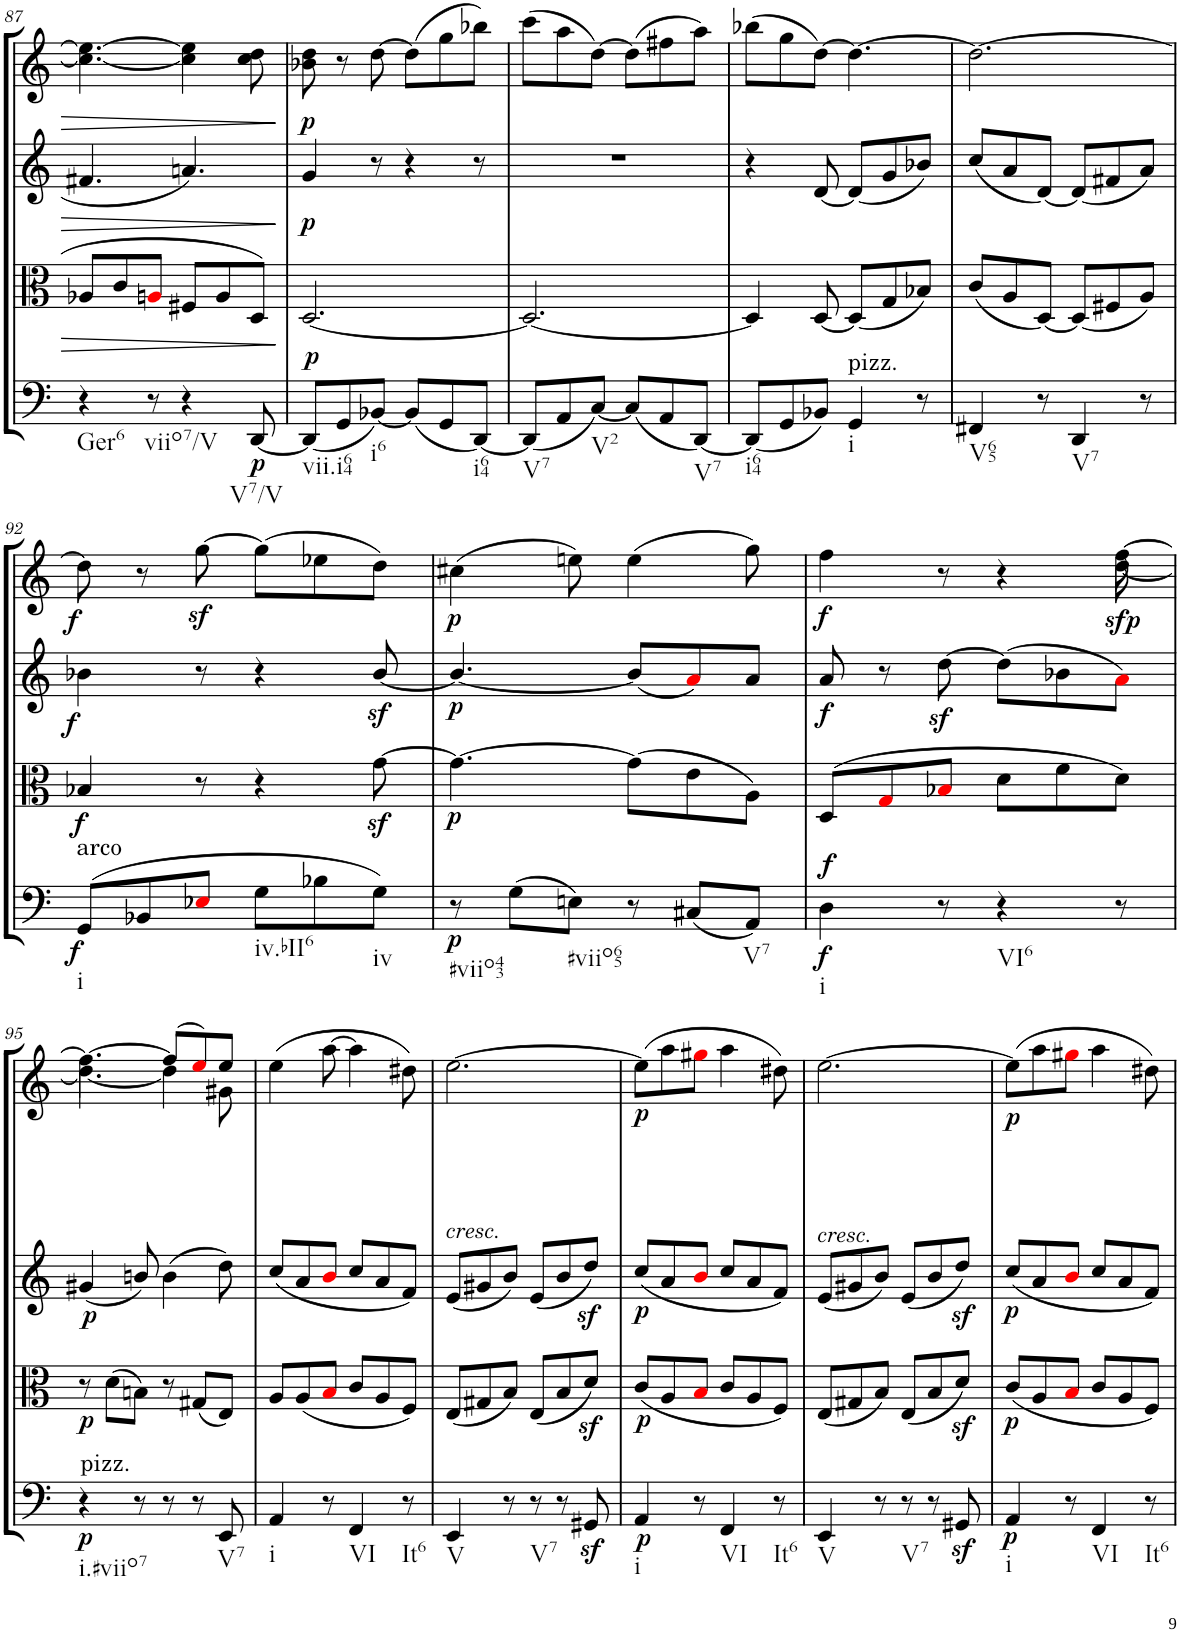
**kern	**dynam	**kern	**dynam	**kern	**dynam	**kern	**dynam
*part4	*part4	*part3	*part3	*part2	*part2	*part1	*part1
*staff4	*staff4	*staff3	*staff3	*staff2	*staff2	*staff1	*staff1
*I"Cello	*	*I"Viola	*	*I"2nd Violin	*	*I"1st Violin	*
*	*	*I'Vla	*	*I'Vln	*	*I'Vln	*
!!LO:PB:g=z
*clefF4	*	*clefC3	*	*clefG2	*	*clefG2	*
*k[]	*	*k[]	*	*k[]	*	*k[]	*
*M6/8	*	*M6/8	*	*M6/8	*	*M6/8	*
=87	=87	=87	=87	=87	=87	=87	=87
!LO:TX:b:t=Ger6	!	!	!	!	!	!	!
4r	.	8A-X/L	.	4.f#X/	.	4.cc\_ 4.ee-\_	.
.	.	8c/	.	.	.	.	.
8r	.	8Ani/J	.	.	.	.	.
!LO:TX:b:t=viio7/V	!	!	!	!	!	!	!
4r	.	8F#X/L	.	4.an/	.	4cc\] 4ee-\]	.
.	.	8A/	.	.	.	.	.
!LO:TX:b:t=V7/V	!	!	!	!	!	!	!
!	!LO:DY:b	!	!	!	!	!	!
[8DD/	p	8D/J	.	.	.	8cc\ 8dd\	.
=88	=88	=88	=88	=88	=88	=88	=88
!LO:TX:b:t=vii.i64	!	!	!	!	!	!	!
!	!LO:DY:a	!	!	!	!LO:DY:b	!	!LO:DY:b
(8DD/L]	p	[2.D/	.	4g/	p	8b-X\ 8dd\	p
8GG/	.	.	.	.	.	8r	.
!LO:TX:b:t=i6	!	!	!	!	!	!	!
[8BB-X/J)	.	.	.	8r	.	[8dd\	.
(8BB-/L]	.	.	.	4r	.	(8dd\L]	.
8GG/	.	.	.	.	.	8gg\	.
!LO:TX:b:t=i64	!	!	!	!	!	!	!
[8DD/J)	.	.	.	8r	.	8bb-X\J)	.
=89	=89	=89	=89	=89	=89	=89	=89
!LO:TX:b:t=V7	!	!	!	!	!	!	!
(8DD/L]	.	2.D/_	.	2.r	.	(8ccc\L	.
8AA/	.	.	.	.	.	8aa\	.
!LO:TX:b:t=V2	!	!	!	!	!	!	!
[8C/J)	.	.	.	.	.	[8dd\J)	.
(8C/L]	.	.	.	.	.	(8dd\L]	.
8AA/	.	.	.	.	.	8ff#X\	.
!LO:TX:b:t=V7	!	!	!	!	!	!	!
[8DD/J)	.	.	.	.	.	8aa\J)	.
=90	=90	=90	=90	=90	=90	=90	=90
!LO:TX:b:t=i64	!	!	!	!	!	!	!
(8DD/L]	.	4D/]	.	4r	.	(8bb-X\L	.
8GG/	.	.	.	.	.	8gg\	.
8BB-X/J)	.	[8D/	.	[8d/	.	[8dd\J)	.
!LO:TX:a:t=pizz.	!	!	!	!	!	!	!
!LO:TX:b:t=i	!	!	!	!	!	!	!
4GG/	.	(8D/L]	.	(8d/L]	.	4.dd\_	.
.	.	8G/	.	8g/	.	.	.
8r	.	8B-X/J)	.	8b-X/J)	.	.	.
=91	=91	=91	=91	=91	=91	=91	=91
!LO:TX:b:t=V65	!	!	!	!	!	!	!
4FF#X/	.	(8c/L	.	(8cc/L	.	2.dd\_	.
.	.	8A/	.	8a/	.	.	.
8r	.	[8D/J)	.	[8d/J)	.	.	.
!LO:TX:b:t=V7	!	!	!	!	!	!	!
4DD/	.	(8D/L]	.	(8d/L]	.	.	.
.	.	8F#X/	.	8f#X/	.	.	.
8r	.	8A/J)	.	8a/J)	.	.	.
!!LO:LB:g=z
=92	=92	=92	=92	=92	=92	=92	=92
!LO:TX:a:t=arco	!	!	!	!	!	!	!
!LO:TX:b:t=i	!	!	!	!	!	!	!
!	!LO:DY:b	!	!LO:DY:b	!	!LO:DY:b	!	!LO:DY:b
(8GG/L	f	4B-X/	f	4b-X\	f	8dd\]	f
8BB-X/	.	.	.	.	.	8r	.
8E-Xi/J	.	8r	.	8r	.	[8ggz<\	.
!LO:TX:b:t=iv.bII6	!	!	!	!	!	!	!
8G\L	.	4r	.	4r	.	(8gg\L]	.
8B-X\	.	.	.	.	.	8ee-X\	.
!LO:TX:b:t=iv	!	!	!	!	!	!	!
8G\J)	.	[8gz<\	.	[8b-z</	.	8dd\J)	.
=93	=93	=93	=93	=93	=93	=93	=93
!LO:TX:b:t=#viio43	!	!	!	!	!	!	!
!	!LO:DY:b	!	!LO:DY:b	!	!LO:DY:b	!	!LO:DY:b
8r	p	4.g\_	p	4.b-/_	p	(4cc#X\	p
(8G\L	.	.	.	.	.	.	.
!LO:TX:b:t=#viio65	!	!	!	!	!	!	!
8En\J)	.	.	.	.	.	8een\)	.
8r	.	(8g\L]	.	(8b-/L]	.	(4ee\	.
(8C#X/L	.	8e\	.	8ai/)	.	.	.
!LO:TX:b:t=V7	!	!	!	!	!	!	!
8AA/J)	.	8A\J)	.	8a/J	.	8gg\)	.
=94	=94	=94	=94	=94	=94	=94	=94
*	*	*	*	*	*	*^	*
!LO:TX:b:t=i	!	!	!	!	!	!	!	!
!	!LO:DY:b	!	!	!	!	!	!	!
!	!LO:DY:n=1:a	!	!	!	!LO:DY:b	!	!	!LO:DY:b
4D\	f f	(8D/L	.	8a/	f	4ff\	8ryy	f
*	*	*	*	*	*	*v	*v	*
.	.	8Gi/	.	8r	.	.	.
8r	.	8B-Xi/J	.	[8ddz<\	.	8r	.
!LO:TX:b:t=VI6	!	!	!	!	!	!	!
4r	.	8d\L	.	(8dd\L]	.	4r	.
.	.	8f\	.	8b-X\	.	.	.
*	*	*	*	*	*	*^	*
!	!	!	!	!	!LO:DY:a	!	!	!
8r	.	8d\J)	.	8ai\J)	sfp	[>8ff\	[<8dd\	.
!!LO:LB:g=z	!!
=95	=95	=95	=95	=95	=95	=95	=95	=95
!LO:TX:a:t=pizz.	!	!	!	!	!	!	!	!
!LO:TX:b:t=i.#viio7	!	!	!	!	!	!	!	!
!	!LO:DY:b	!	!LO:DY:b	!	!LO:DY:b	!	!	!
4r	p	8r	p	(4g#X/	p	4.ff\_	4.dd\_	.
.	.	(8d\L	.	.	.	.	.	.
8r	.	8Bn\J)	.	8bn/)	.	.	.	.
8r	.	8r	.	(4b\	.	(8ff/L]	4dd\]	.
8r	.	(8G#X/L	.	.	.	8eei/)	.	.
!LO:TX:b:t=V7	!	!	!	!	!	!	!	!
8EE/	.	8E/J)	.	8dd\)	.	8ee/J	8g#X\	.
=96	=96	=96	=96	=96	=96	=96	=96	=96
!LO:TX:b:t=i	!	!	!	!	!	!	!	!
*	*	*	*	*	*	*v	*v	*
4AA/	.	8A/L	.	(8cc/L	.	(4ee\	.
.	.	(8A/	.	8a/	.	.	.
8r	.	8Bi/J	.	8bi/J	.	[8aa\	.
!LO:TX:b:t=VI	!	!	!	!	!	!	!
4FF/	.	8c/L	.	8cc/L	.	4aa\]	.
.	.	8A/	.	8a/	.	.	.
!LO:TX:b:t=It6	!	!	!	!	!	!	!
8r	.	8F/J)	.	8f/J)	.	8dd#X\)	.
=97	=97	=97	=97	=97	=97	=97	=97
!	!	!	!	!	!	!LO:TX:b:i:t=cresc.	!
!LO:TX:b:t=V	!	!	!	!	!	!	!
4EE/	.	(8E/L	.	(8e/L	.	[2.ee\	.
.	.	8G#X/	.	8g#X/	.	.	.
8r	.	8B/J)	.	8b/J)	.	.	.
!LO:TX:b:t=V7	!	!	!	!	!	!	!
8r	.	(8E/L	.	(8e/L	.	.	.
8r	.	8B/	.	8b/	.	.	.
8GG#Xz</	.	8dz</J)	.	8ddz</J)	.	.	.
=98	=98	=98	=98	=98	=98	=98	=98
!LO:TX:b:t=i	!	!	!	!	!	!	!
!	!LO:DY:b	!	!LO:DY:b	!	!LO:DY:b	!	!LO:DY:b
4AA/	p	(8c/L	p	(8cc/L	p	(8ee\L]	p
.	.	8A/	.	8a/	.	8aa\	.
8r	.	8Bi/J	.	8bi/J	.	8gg#Xi\J	.
!LO:TX:b:t=VI	!	!	!	!	!	!	!
4FF/	.	8c/L	.	8cc/L	.	4aa\	.
.	.	8A/	.	8a/	.	.	.
!LO:TX:b:t=It6	!	!	!	!	!	!	!
8r	.	8F/J)	.	8f/J)	.	8dd#X\)	.
=99	=99	=99	=99	=99	=99	=99	=99
!	!	!	!	!	!	!LO:TX:b:i:t=cresc.	!
!LO:TX:b:t=V	!	!	!	!	!	!	!
4EE/	.	(8E/L	.	(8e/L	.	[2.ee\	.
.	.	8G#X/	.	8g#X/	.	.	.
8r	.	8B/J)	.	8b/J)	.	.	.
!LO:TX:b:t=V7	!	!	!	!	!	!	!
8r	.	(8E/L	.	(8e/L	.	.	.
8r	.	8B/	.	8b/	.	.	.
8GG#Xz</	.	8dz</J)	.	8ddz</J)	.	.	.
=100	=100	=100	=100	=100	=100	=100	=100
!LO:TX:b:t=i	!	!	!	!	!	!	!
!	!LO:DY:b	!	!LO:DY:b	!	!LO:DY:b	!	!LO:DY:b
4AA/	p	(8c/L	p	(8cc/L	p	(8ee\L]	p
.	.	8A/	.	8a/	.	8aa\	.
8r	.	8Bi/J	.	8bi/J	.	8gg#Xi\J	.
!LO:TX:b:t=VI	!	!	!	!	!	!	!
4FF/	.	8c/L	.	8cc/L	.	4aa\	.
.	.	8A/	.	8a/	.	.	.
!LO:TX:b:t=It6	!	!	!	!	!	!	!
8r	.	8F/J)	.	8f/J)	.	8dd#X\)	.
=	=	=	=	=	=	=	=
*-	*-	*-	*-	*-	*-	*-	*-
